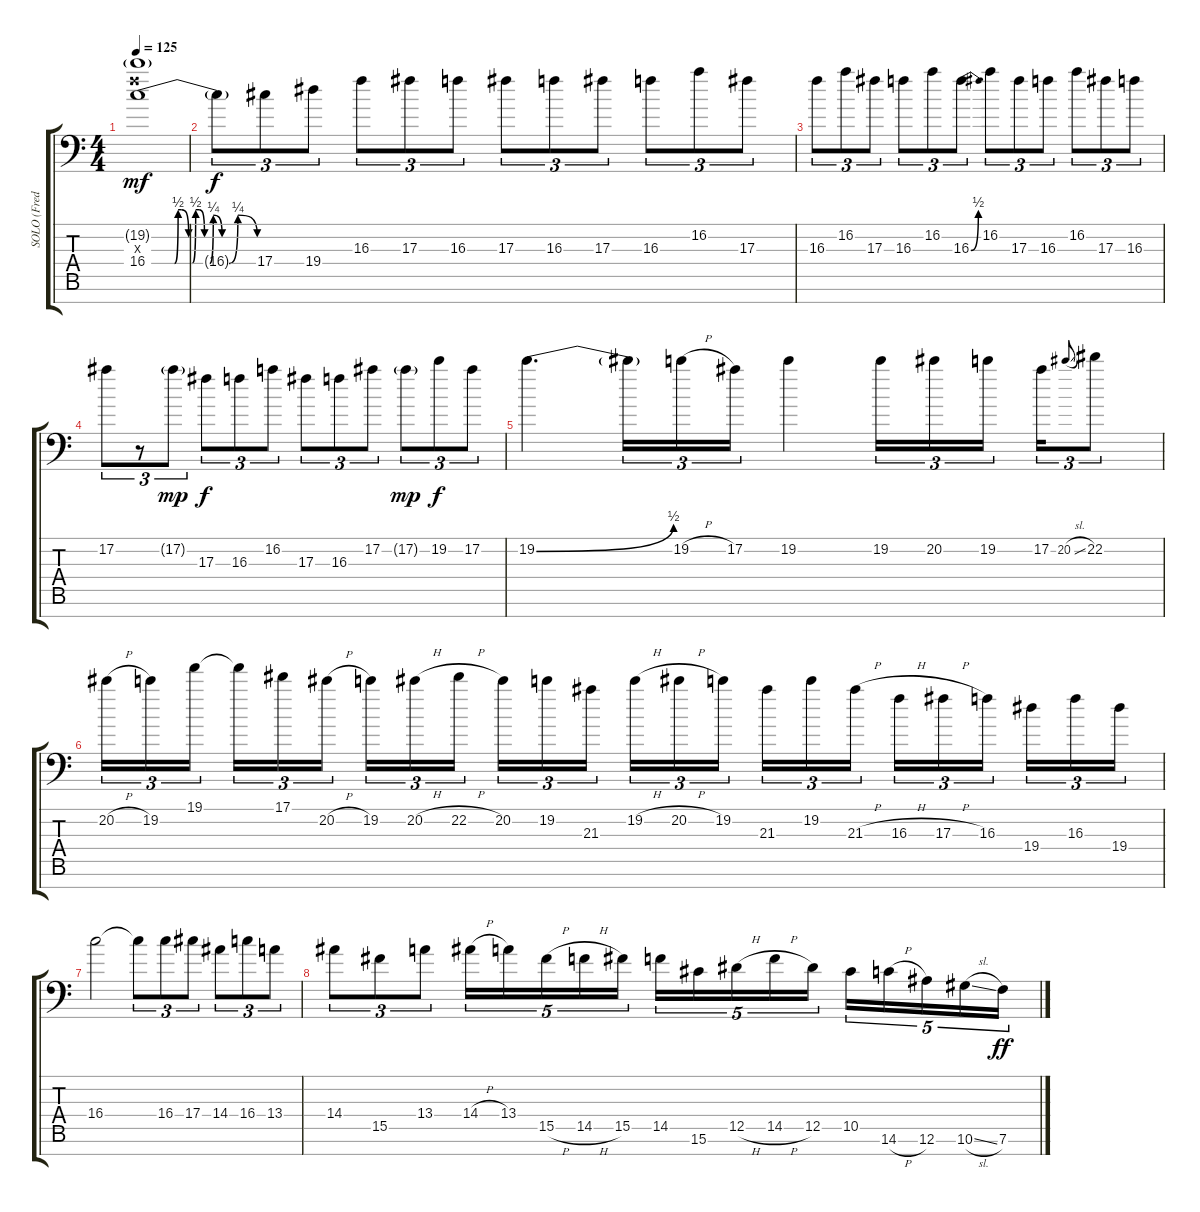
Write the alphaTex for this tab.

\track ("SOLO (Fredrik Thordendal)" "SOLO (Fred") {instrument overdrivenguitar}
\staff {score tabs}
\tuning (Bb3 F3 Db3 Ab2 Eb2 Bb1 F1) {hide}
\ts (4 4)
\tempo 125
\clef f4
\ks c
(19.2{g} 16.3{x} 16.4{be (custom 0 0 11 0 13 0 15 2 17 2 21 0 23 0 25 2 27 2 30 0 33 0 35 1 40 0 44 0 49 1 60 0)}).1{dy mf} |
16.4{t}.8{tu (3 2) dy f} 17.4.8{tu (3 2)} 19.4.8{tu (3 2)} 16.3.8{tu (3 2)} 17.3.8{tu (3 2)} 16.3.8{tu (3 2)} 17.3.8{tu (3 2)} 16.3.8{tu (3 2)} 17.3.8{tu (3 2)} 16.3.8{tu (3 2)} 16.2.8{tu (3 2)} 17.3.8{tu (3 2)} |
16.3.8{tu (3 2)} 16.2.8{tu (3 2)} 17.3.8{tu (3 2)} 16.3.8{tu (3 2)} 16.2.8{tu (3 2)} 16.3{be (bend 0 0 60 2)}.8{tu (3 2)} 16.2.8{tu (3 2)} 17.3.8{tu (3 2)} 16.3.8{tu (3 2)} 16.2.8{tu (3 2)} 17.3.8{tu (3 2)} 16.3.8{tu (3 2)} |
17.2.8{tu (3 2)} r.8{tu (3 2)} 17.2{g}.8{tu (3 2) dy mp} 17.3.8{tu (3 2) dy f} 16.3.8{tu (3 2)} 16.2.8{tu (3 2)} 17.3.8{tu (3 2)} 16.3.8{tu (3 2)} 17.2.8{tu (3 2)} 17.2{g}.8{tu (3 2) dy mp} 19.2.8{tu (3 2) dy f} 17.2.8{tu (3 2)} |
19.2{be (bend 0 0 60 2)}.4{d} 19.2{t}.16{tu (3 2)} 19.2{h}.16{tu (3 2)} 17.2.16{tu (3 2)} 19.2.4 19.2.16{tu (3 2)} 20.2.16{tu (3 2)} 19.2.16{tu (3 2) beam splitsecondary} 17.2.16{tu (3 2)} 20.2{sl}.8{gr onbeat} 22.2.8{tu (3 2)} |
20.2{h}.16{tu (3 2)} 19.2.16{tu (3 2)} 19.1.16{tu (3 2) beam splitsecondary} 19.1{t}.16{tu (3 2)} 17.1.16{tu (3 2)} 20.2{h}.16{tu (3 2)} 19.2.16{tu (3 2)} 20.2{h}.16{tu (3 2)} 22.2{h}.16{tu (3 2) beam splitsecondary} 20.2.16{tu (3 2)} 19.2.16{tu (3 2)} 21.3.16{tu (3 2)} 19.2{h}.16{tu (3 2)} 20.2{h}.16{tu (3 2)} 19.2.16{tu (3 2) beam splitsecondary} 21.3.16{tu (3 2)} 19.2.16{tu (3 2)} 21.3{h}.16{tu (3 2)} 16.3{h}.16{tu (3 2)} 17.3{h}.16{tu (3 2)} 16.3.16{tu (3 2) beam splitsecondary} 19.4.16{tu (3 2)} 16.3.16{tu (3 2)} 19.4.16{tu (3 2)} |
16.4.2 16.4{t}.8{tu (3 2)} 16.4.8{tu (3 2)} 17.4.8{tu (3 2)} 14.4.8{tu (3 2)} 16.4.8{tu (3 2)} 13.4.8{tu (3 2)} |
14.4.8{tu (3 2)} 15.5.8{tu (3 2)} 13.4.8{tu (3 2)} 14.4{h}.16{tu (5 4)} 13.4.16{tu (5 4)} 15.5{h}.16{tu (5 4)} 14.5{h}.16{tu (5 4)} 15.5.16{tu (5 4)} 14.5.16{tu (5 4)} 15.6.16{tu (5 4)} 12.5{h}.16{tu (5 4)} 14.5{h}.16{tu (5 4)} 12.5.16{tu (5 4)} 10.5.16{tu (5 4)} 14.6{h}.16{tu (5 4)} 12.6.16{tu (5 4)} 10.6{sl}.16{tu (5 4)} 7.6.16{tu (5 4) dy ff}
